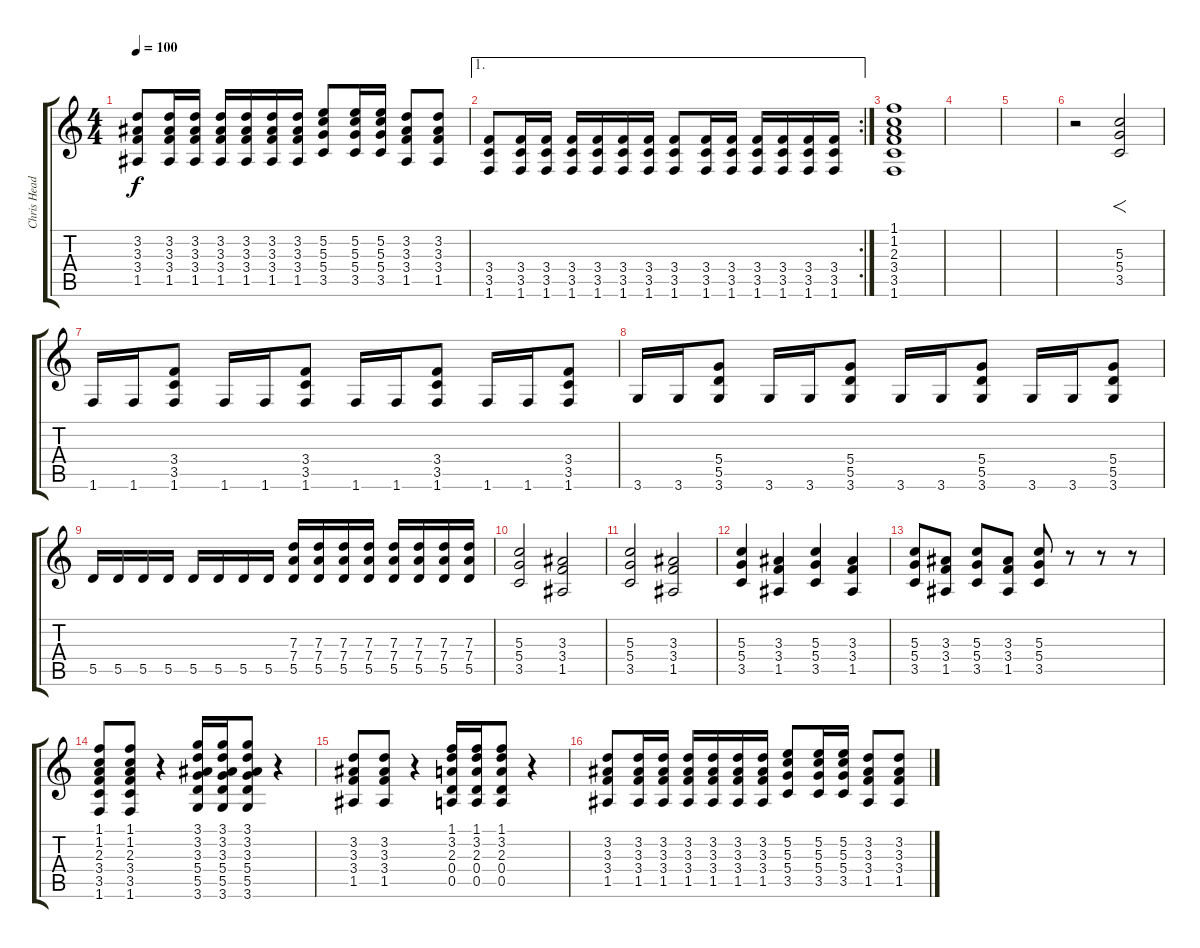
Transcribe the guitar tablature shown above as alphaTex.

\track ("Chris Head" "Chris Head") {instrument distortionguitar}
\staff {score tabs}
\tuning (E4 B3 G3 D3 A2 E2) {hide}
\ts (4 4)
\tempo 100
\clef g2
\ks c
(3.2 3.3 3.4 1.5).8{dy f} (3.2 3.3 3.4 1.5).16 (3.2 3.3 3.4 1.5).16 (3.2 3.3 3.4 1.5).16 (3.2 3.3 3.4 1.5).16 (3.2 3.3 3.4 1.5).16 (3.2 3.3 3.4 1.5).16 (5.2 5.3 5.4 3.5).8 (5.2 5.3 5.4 3.5).16 (5.2 5.3 5.4 3.5).16 (3.2 3.3 3.4 1.5).8 (3.2 3.3 3.4 1.5).8 |
\ae 1
\rc 2
(3.4 3.5 1.6).8 (3.4 3.5 1.6).16 (3.4 3.5 1.6).16 (3.4 3.5 1.6).16 (3.4 3.5 1.6).16 (3.4 3.5 1.6).16 (3.4 3.5 1.6).16 (3.4 3.5 1.6).8 (3.4 3.5 1.6).16 (3.4 3.5 1.6).16 (3.4 3.5 1.6).16 (3.4 3.5 1.6).16 (3.4 3.5 1.6).16 (3.4 3.5 1.6).16 |
(1.1 1.2 2.3 3.4 3.5 1.6).1 |
|
|
r.2 (5.3 5.4 3.5).2{f} |
1.6.16 1.6.16 (3.4 3.5 1.6).8 1.6.16 1.6.16 (3.4 3.5 1.6).8 1.6.16 1.6.16 (3.4 3.5 1.6).8 1.6.16 1.6.16 (3.4 3.5 1.6).8 |
3.6.16 3.6.16 (5.4 5.5 3.6).8 3.6.16 3.6.16 (5.4 5.5 3.6).8 3.6.16 3.6.16 (5.4 5.5 3.6).8 3.6.16 3.6.16 (5.4 5.5 3.6).8 |
5.5.16 5.5.16 5.5.16 5.5.16 5.5.16 5.5.16 5.5.16 5.5.16 (7.3 7.4 5.5).16 (7.3 7.4 5.5).16 (7.3 7.4 5.5).16 (7.3 7.4 5.5).16 (7.3 7.4 5.5).16 (7.3 7.4 5.5).16 (7.3 7.4 5.5).16 (7.3 7.4 5.5).16 |
(5.3 5.4 3.5).2 (3.3 3.4 1.5).2 |
(5.3 5.4 3.5).2 (3.3 3.4 1.5).2 |
(5.3 5.4 3.5).4 (3.3 3.4 1.5).4 (5.3 5.4 3.5).4 (3.3 3.4 1.5).4 |
(5.3 5.4 3.5).8 (3.3 3.4 1.5).8 (5.3 5.4 3.5).8 (3.3 3.4 1.5).8 (5.3 5.4 3.5).8 r.8 r.8 r.8 |
(1.1 1.2 2.3 3.4 3.5 1.6).8 (1.1 1.2 2.3 3.4 3.5 1.6).8 r.4 (3.1 3.2 3.3 5.4 5.5 3.6).16 (3.1 3.2 3.3 5.4 5.5 3.6).16 (3.1 3.2 3.3 5.4 5.5 3.6).8 r.4 |
(3.2 3.3 3.4 1.5).8 (3.2 3.3 3.4 1.5).8 r.4 (1.1 3.2 2.3 0.4 0.5).16 (1.1 3.2 2.3 0.4 0.5).16 (1.1 3.2 2.3 0.4 0.5).8 r.4 |
(3.2 3.3 3.4 1.5).8 (3.2 3.3 3.4 1.5).16 (3.2 3.3 3.4 1.5).16 (3.2 3.3 3.4 1.5).16 (3.2 3.3 3.4 1.5).16 (3.2 3.3 3.4 1.5).16 (3.2 3.3 3.4 1.5).16 (5.2 5.3 5.4 3.5).8 (5.2 5.3 5.4 3.5).16 (5.2 5.3 5.4 3.5).16 (3.2 3.3 3.4 1.5).8 (3.2 3.3 3.4 1.5).8
